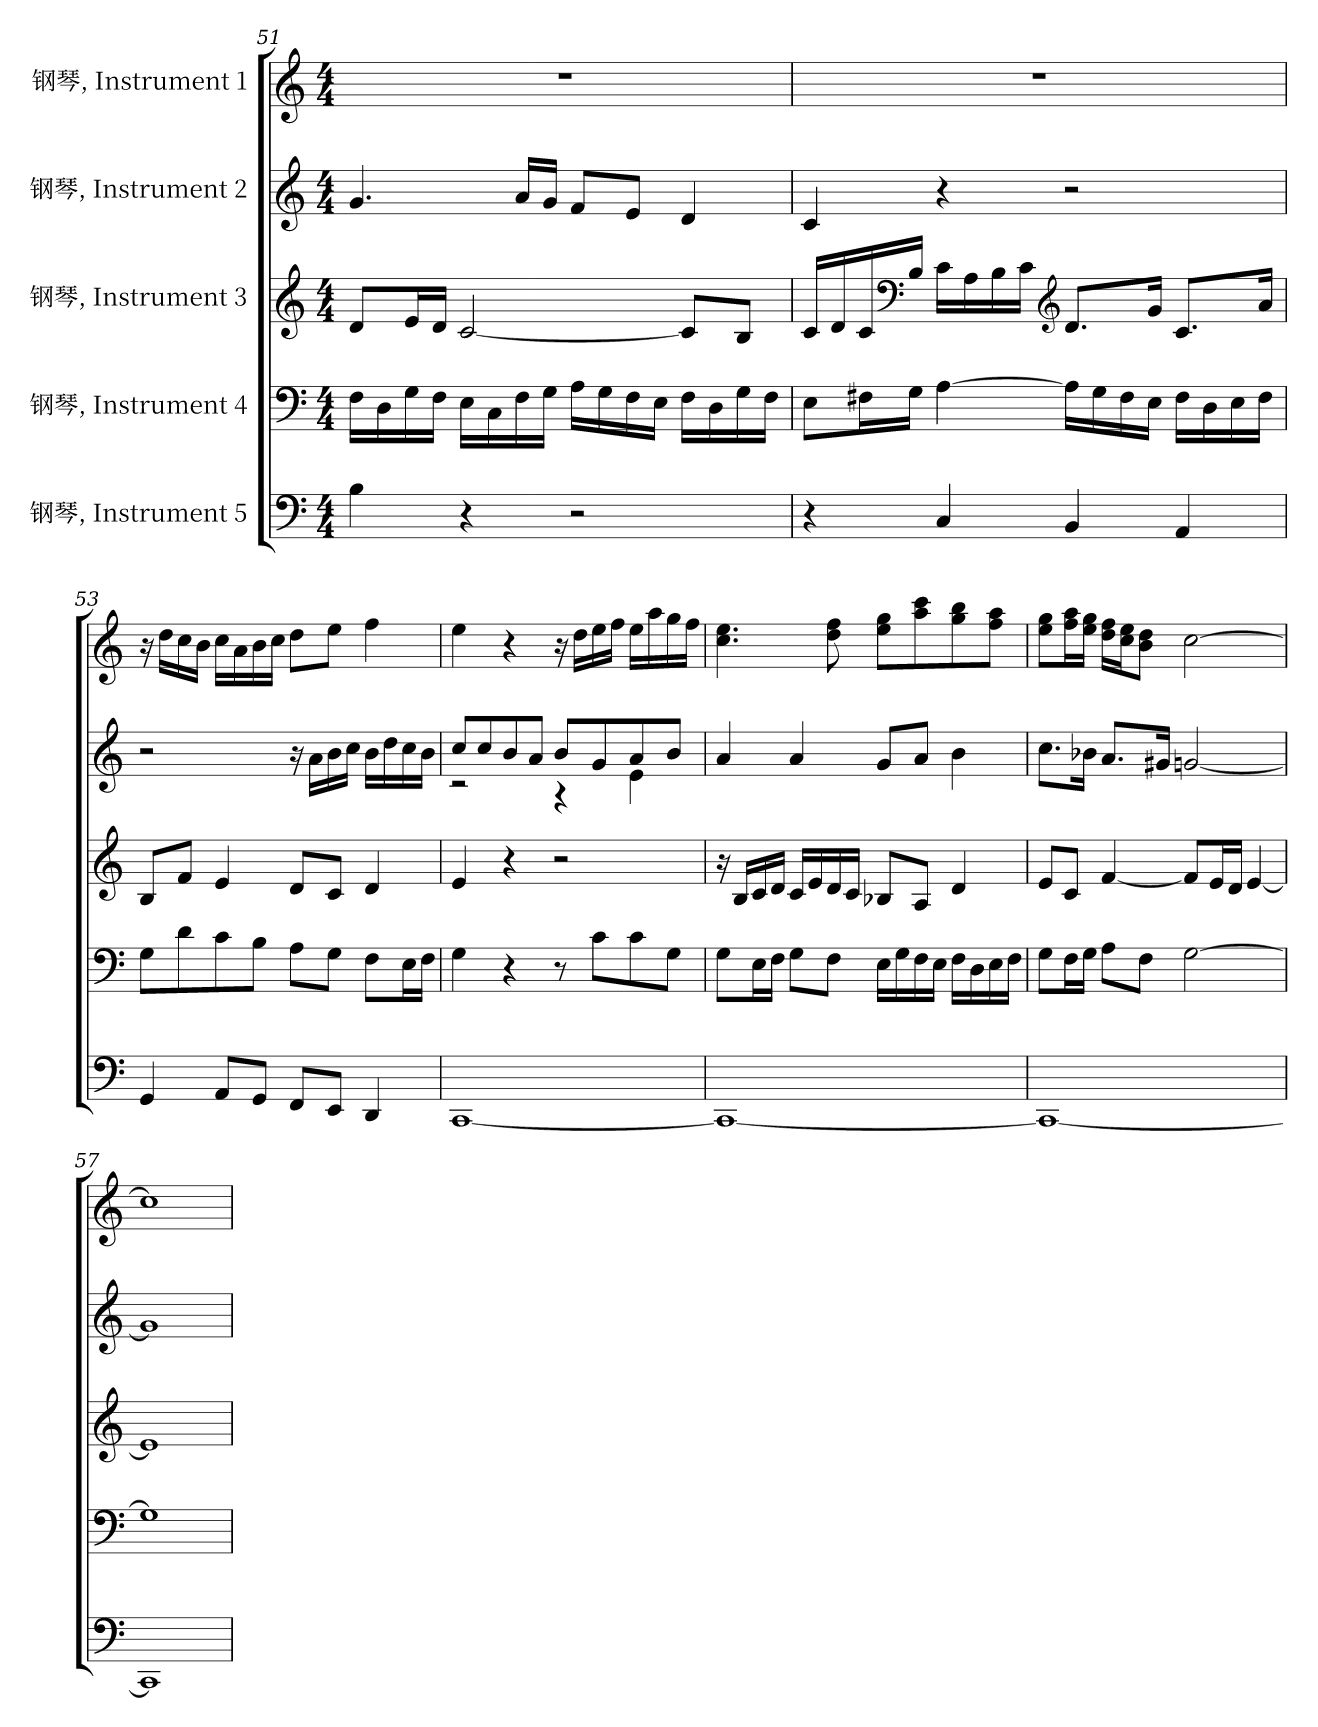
**kern	**kern	**kern	**kern	**kern
*part5	*part4	*part3	*part2	*part1
*staff5	*staff4	*staff3	*staff2	*staff1
*I"钢琴, Instrument 5	*I"钢琴, Instrument 4	*I"钢琴, Instrument 3	*I"钢琴, Instrument 2	*I"钢琴, Instrument 1
*clefF4	*clefF4	*clefG2	*clefG2	*clefG2
*k[]	*k[]	*k[]	*k[]	*k[]
*M4/4	*M4/4	*M4/4	*M4/4	*M4/4
=51	=51	=51	=51	=51
4B\	16F\LL	8d/L	4.g/	1r
.	16D\	.	.	.
.	16G\	16e/L	.	.
.	16F\JJ	16d/JJ	.	.
4r	16E\LL	[2c/	.	.
.	16C\	.	.	.
.	16F\	.	16a/LL	.
.	16G\JJ	.	16g/JJ	.
2r	16A\LL	.	8f/L	.
.	16G\	.	.	.
.	16F\	.	8e/J	.
.	16E\JJ	.	.	.
.	16F\LL	8c/L]	4d/	.
.	16D\	.	.	.
.	16G\	8B/J	.	.
.	16F\JJ	.	.	.
!!LO:PB:g=z
=52	=52	=52	=52	=52
4r	8E\L	16c/LL	4c/	1r
.	.	16d/	.	.
.	16F#X\L	16c/	.	.
*	*	*clefF4	*	*
.	16G\JJ	16B/JJ	.	.
4C/	[4A\	16c\LL	4r	.
.	.	16A\	.	.
.	.	16B\	.	.
.	.	16c\JJ	.	.
*	*	*clefG2	*	*
4BB/	16A\LL]	8.d/L	2r	.
.	16G\	.	.	.
.	16F#\	.	.	.
.	16E\JJ	16g/Jk	.	.
4AA/	16F#\LL	8.c/L	.	.
.	16D\	.	.	.
.	16E\	.	.	.
.	16F#\JJ	16a/Jk	.	.
=53	=53	=53	=53	=53
4GG/	8G\L	8B/L	2r	16r
.	.	.	.	16dd\LL
.	8d\	8f/J	.	16cc\
.	.	.	.	16b\JJ
8AA/L	8c\	4e/	.	16cc\LL
.	.	.	.	16a\
8GG/J	8B\J	.	.	16b\
.	.	.	.	16cc\JJ
8FF/L	8A\L	8d/L	16r	8dd\L
.	.	.	16a\LL	.
8EE/J	8G\J	8c/J	16b\	8ee\J
.	.	.	16cc\JJ	.
4DD/	8F\L	4d/	16b\LL	4ff\
.	.	.	16dd\	.
.	16E\L	.	16cc\	.
.	16F\JJ	.	16b\JJ	.
!!LO:LB:g=z
=54	=54	=54	=54	=54
*	*	*	*^	*
[1CC	4G\	4e/	8cc/L	2r	4ee\
.	.	.	8cc/	.	.
.	4r	4r	8b/	.	4r
.	.	.	8a/J	.	.
.	8r	2r	8b/L	4r	16r
.	.	.	.	.	16dd\LL
.	8c\L	.	8g/	.	16ee\
.	.	.	.	.	16ff\JJ
.	8c\	.	8a/	4e\	16ee\LL
.	.	.	.	.	16aa\
.	8G\J	.	8b/J	.	16gg\
.	.	.	.	.	16ff\JJ
*	*	*	*v	*v	*
=55	=55	=55	=55	=55
1CC_	8G\L	16r	4a/	4.cc\ 4.ee\
.	.	16B/LL	.	.
.	16E\L	16c/	.	.
.	16F\JJ	16d/JJ	.	.
.	8G\L	16c/LL	4a/	.
.	.	16e/	.	.
.	8F\J	16d/	.	8dd\ 8ff\
.	.	16c/JJ	.	.
.	16E\LL	8B-X/L	8g/L	8ee\ 8gg\L
.	16G\	.	.	.
.	16F\	8A/J	8a/J	8aa\ 8ccc\
.	16E\JJ	.	.	.
.	16F\LL	4d/	4b\	8gg\ 8bb\
.	16D\	.	.	.
.	16E\	.	.	8ff\ 8aa\J
.	16F\JJ	.	.	.
=56	=56	=56	=56	=56
1CC_	8G\L	8e/L	8.cc\L	8ee\ 8gg\L
.	16F\L	8c/J	.	16ff\ 16aa\L
.	16G\JJ	.	16b-X\Jk	16ee\ 16gg\JJ
.	8A\L	[4f/	8.a/L	16dd\ 16ff\LL
.	.	.	.	16cc\ 16ee\J
.	8F\J	.	.	8b\ 8dd\J
.	.	.	16g#X/Jk	.
.	[2G\	8f/L]	[2gn/	[2cc\
.	.	16e/L	.	.
.	.	16d/JJ	.	.
.	.	[4e/	.	.
=57	=57	=57	=57	=57
1CC]	1G]	1e]	1g]	1cc]
=	=	=	=	=
*-	*-	*-	*-	*-
